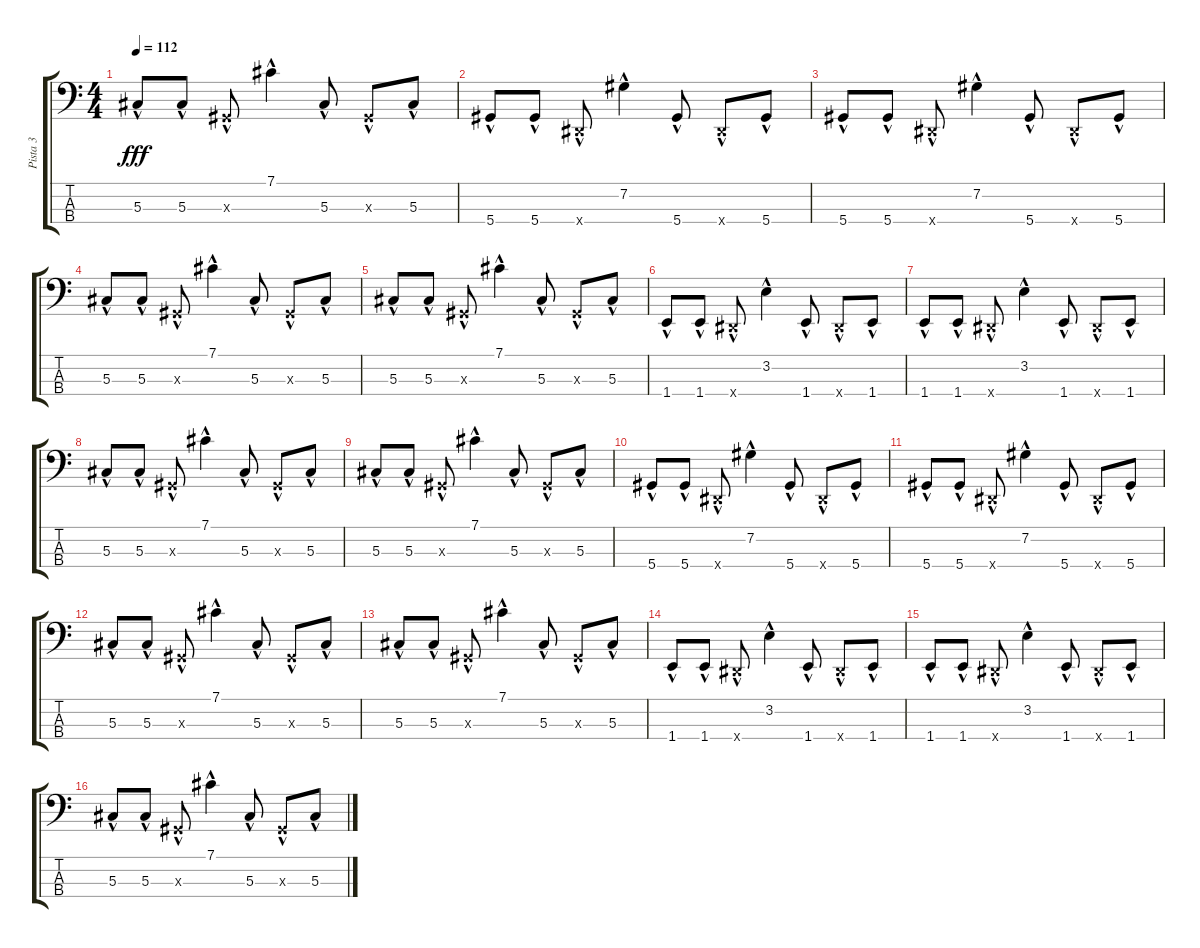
\track ("Pista 3" "Pista 3") {instrument electricbassfinger}
\staff {score tabs}
\tuning (Gb2 Db2 Ab1 Eb1) {hide}
\ts (4 4)
\tempo 112
\clef f4
\ks c
5.3{hac}.8{dy fff} 5.3{hac}.8 0.3{hac x}.8 7.1{hac}.4 5.3{hac}.8 0.3{hac x}.8 5.3{hac}.8 |
5.4{hac}.8 5.4{hac}.8 0.4{hac x}.8 7.2{hac}.4 5.4{hac}.8 0.4{hac x}.8 5.4{hac}.8 |
5.4{hac}.8 5.4{hac}.8 0.4{hac x}.8 7.2{hac}.4 5.4{hac}.8 0.4{hac x}.8 5.4{hac}.8 |
5.3{hac}.8 5.3{hac}.8 0.3{hac x}.8 7.1{hac}.4 5.3{hac}.8 0.3{hac x}.8 5.3{hac}.8 |
5.3{hac}.8 5.3{hac}.8 0.3{hac x}.8 7.1{hac}.4 5.3{hac}.8 0.3{hac x}.8 5.3{hac}.8 |
1.4{hac}.8 1.4{hac}.8 0.4{hac x}.8 3.2{hac}.4 1.4{hac}.8 0.4{hac x}.8 1.4{hac}.8 |
1.4{hac}.8 1.4{hac}.8 0.4{hac x}.8 3.2{hac}.4 1.4{hac}.8 0.4{hac x}.8 1.4{hac}.8 |
5.3{hac}.8 5.3{hac}.8 0.3{hac x}.8 7.1{hac}.4 5.3{hac}.8 0.3{hac x}.8 5.3{hac}.8 |
5.3{hac}.8 5.3{hac}.8 0.3{hac x}.8 7.1{hac}.4 5.3{hac}.8 0.3{hac x}.8 5.3{hac}.8 |
5.4{hac}.8 5.4{hac}.8 0.4{hac x}.8 7.2{hac}.4 5.4{hac}.8 0.4{hac x}.8 5.4{hac}.8 |
5.4{hac}.8 5.4{hac}.8 0.4{hac x}.8 7.2{hac}.4 5.4{hac}.8 0.4{hac x}.8 5.4{hac}.8 |
5.3{hac}.8 5.3{hac}.8 0.3{hac x}.8 7.1{hac}.4 5.3{hac}.8 0.3{hac x}.8 5.3{hac}.8 |
5.3{hac}.8 5.3{hac}.8 0.3{hac x}.8 7.1{hac}.4 5.3{hac}.8 0.3{hac x}.8 5.3{hac}.8 |
1.4{hac}.8 1.4{hac}.8 0.4{hac x}.8 3.2{hac}.4 1.4{hac}.8 0.4{hac x}.8 1.4{hac}.8 |
1.4{hac}.8 1.4{hac}.8 0.4{hac x}.8 3.2{hac}.4 1.4{hac}.8 0.4{hac x}.8 1.4{hac}.8 |
5.3{hac}.8 5.3{hac}.8 0.3{hac x}.8 7.1{hac}.4 5.3{hac}.8 0.3{hac x}.8 5.3{hac}.8
